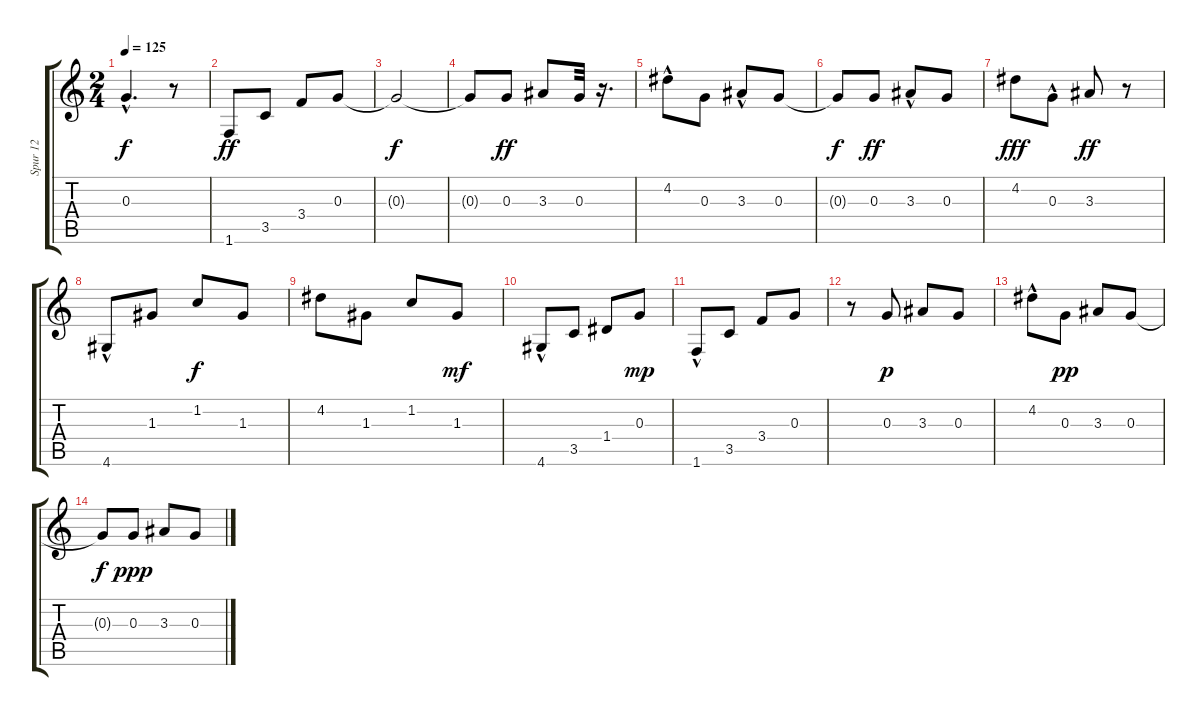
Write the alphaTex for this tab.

\track ("Spur 12" "Spur 12") {instrument electricguitarclean}
\staff {score tabs}
\tuning (E4 B3 G3 D3 A2 E2) {hide}
\ts (2 4)
\tempo 125
\clef g2
\ks c
0.3{hac t}.4{d dy f} r.8 |
1.6.8{dy ff} 3.5.8 3.4.8 0.3.8 |
0.3{t}.2{dy f} |
0.3{t}.8 0.3.8{dy ff} 3.3.8 0.3.32 r.16{d} |
4.2{hac}.8 0.3.8 3.3{hac}.8 0.3.8 |
0.3{t}.8{dy f} 0.3.8{dy ff} 3.3{hac}.8 0.3.8 |
4.2.8{dy fff} 0.3{hac}.8 3.3.8{dy ff} r.8 |
4.6{hac}.8 1.3.8 1.2.8{dy f} 1.3.8 |
4.2.8 1.3.8 1.2.8 1.3.8{dy mf} |
4.6{hac}.8 3.5.8 1.4.8 0.3.8{dy mp} |
1.6{hac}.8 3.5.8 3.4.8 0.3.8 |
r.8 0.3.8{dy p} 3.3.8 0.3.8 |
4.2{hac}.8 0.3.8{dy pp} 3.3.8 0.3.8 |
0.3{t}.8{dy f} 0.3.8{dy ppp} 3.3.8 0.3.8
